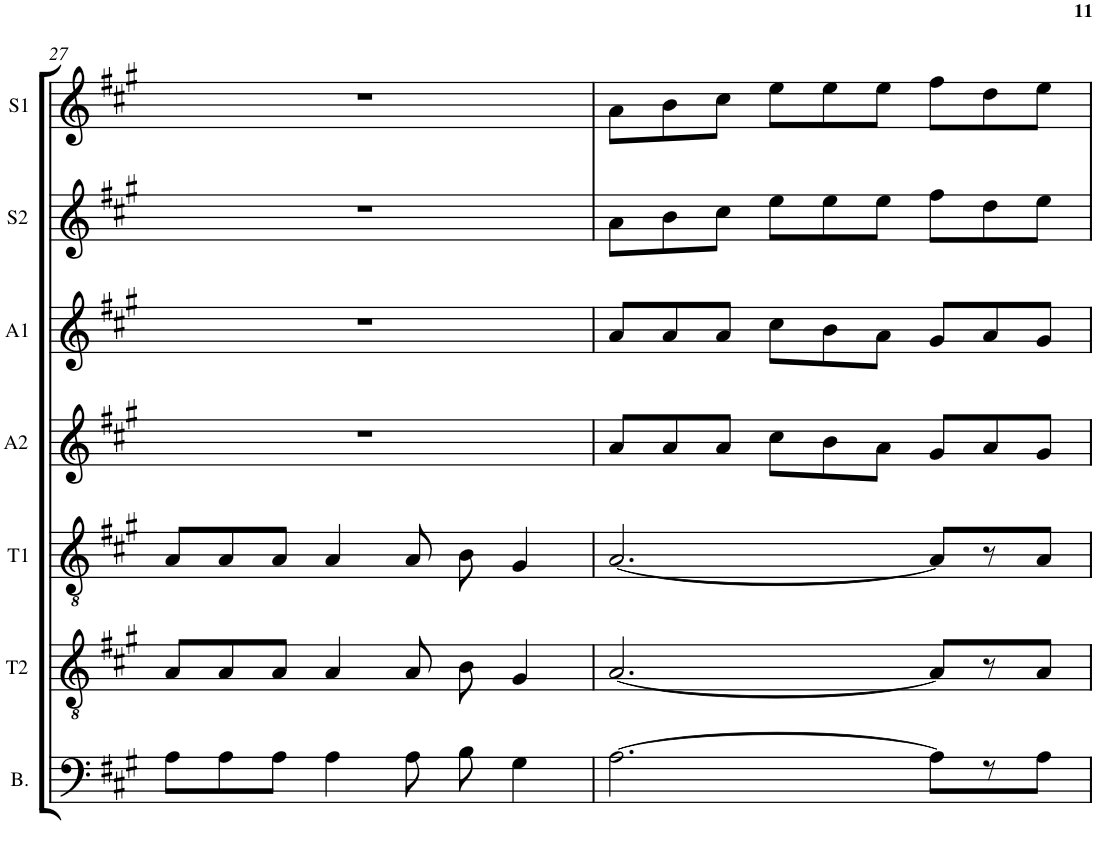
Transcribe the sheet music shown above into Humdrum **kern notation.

**kern	**kern	**kern	**kern	**kern	**kern	**kern
*part7	*part6	*part5	*part4	*part3	*part2	*part1
*staff7	*staff6	*staff5	*staff4	*staff3	*staff2	*staff1
*I"Bass	*I"Ten. 2	*I"Ten. 1	*I"Alto 2	*I"Alto 1	*I"Sop. 2	*I"Sop. 1
*I'B.	*I'T2	*I'T1	*I'A2	*I'A1	*I'S2	*I'S1
!!LO:PB:g=z
*clefF4	*clefGv2	*clefGv2	*clefG2	*clefG2	*clefG2	*clefG2
*k[f#c#g#]	*k[f#c#g#]	*k[f#c#g#]	*k[f#c#g#]	*k[f#c#g#]	*k[f#c#g#]	*k[f#c#g#]
*A:	*A:	*A:	*A:	*A:	*A:	*A:
*M9/8	*M9/8	*M9/8	*M9/8	*M9/8	*M9/8	*M9/8
=27	=27	=27	=27	=27	=27	=27
8A\L	8A/L	8A/L	8%9r	8%9r	8%9r	8%9r
8A\	8A/	8A/	.	.	.	.
8A\J	8A/J	8A/J	.	.	.	.
4A\	4A/	4A/	.	.	.	.
8A\	8A/	8A/	.	.	.	.
8B\	8B\	8B\	.	.	.	.
4G#\	4G#/	4G#/	.	.	.	.
=28	=28	=28	=28	=28	=28	=28
[2.A\	[2.A/	[2.A/	8a/L	8a/L	8a\L	8a\L
.	.	.	8a/	8a/	8b\	8b\
.	.	.	8a/J	8a/J	8cc#\J	8cc#\J
.	.	.	8cc#\L	8cc#\L	8ee\L	8ee\L
.	.	.	8b\	8b\	8ee\	8ee\
.	.	.	8a\J	8a\J	8ee\J	8ee\J
8A\L]	8A/L]	8A/L]	8g#/L	8g#/L	8ff#\L	8ff#\L
8r	8r	8r	8a/	8a/	8dd\	8dd\
8A\J	8A/J	8A/J	8g#/J	8g#/J	8ee\J	8ee\J
=	=	=	=	=	=	=
*-	*-	*-	*-	*-	*-	*-
